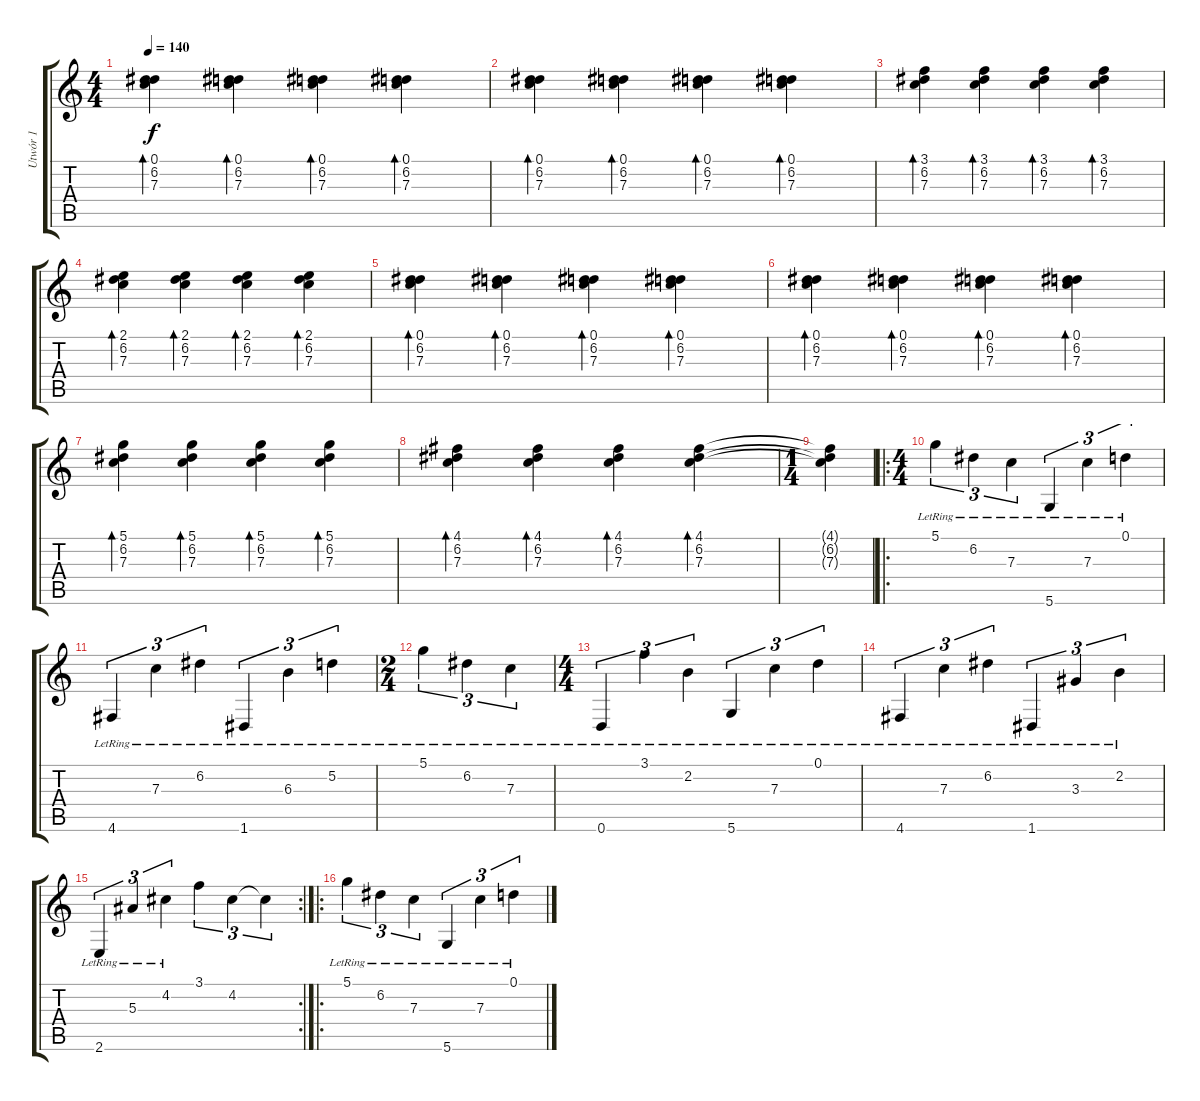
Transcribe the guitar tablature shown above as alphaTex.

\track ("Utwór 1" "Utwór 1") {instrument acousticguitarsteel}
\staff {score tabs}
\tuning (D4 A3 F3 C3 G2 D2) {hide}
\ts (4 4)
\tempo 140
\clef g2
\ks c
(0.1 6.2 7.3).4{bd 120 dy f volume 13 instrument acousticguitarsteel} (0.1 6.2 7.3).4{bd 120} (0.1 6.2 7.3).4{bd 120} (0.1 6.2 7.3).4{bd 120} |
(0.1 6.2 7.3).4{bd 120} (0.1 6.2 7.3).4{bd 120} (0.1 6.2 7.3).4{bd 120} (0.1 6.2 7.3).4{bd 120} |
(3.1 6.2 7.3).4{bd 120} (3.1 6.2 7.3).4{bd 120} (3.1 6.2 7.3).4{bd 120} (3.1 6.2 7.3).4{bd 120} |
(2.1 6.2 7.3).4{bd 120} (2.1 6.2 7.3).4{bd 120} (2.1 6.2 7.3).4{bd 120} (2.1 6.2 7.3).4{bd 120} |
(0.1 6.2 7.3).4{bd 120} (0.1 6.2 7.3).4{bd 120} (0.1 6.2 7.3).4{bd 120} (0.1 6.2 7.3).4{bd 120} |
(0.1 6.2 7.3).4{bd 120} (0.1 6.2 7.3).4{bd 120} (0.1 6.2 7.3).4{bd 120} (0.1 6.2 7.3).4{bd 120} |
(5.1 6.2 7.3).4{bd 120} (5.1 6.2 7.3).4{bd 120} (5.1 6.2 7.3).4{bd 120} (5.1 6.2 7.3).4{bd 120} |
(4.1 6.2 7.3).4{bd 120} (4.1 6.2 7.3).4{bd 120} (4.1 6.2 7.3).4{bd 120} (4.1 6.2 7.3).4{bd 120} |
\ts (1 4)
(4.1{t} 6.2{t} 7.3{t}).4 |
\ro
\ts (4 4)
5.1{lr}.4{tu (3 2)} 6.2{lr}.4{tu (3 2)} 7.3{lr}.4{tu (3 2)} 5.6{lr}.4{tu (3 2)} 7.3{lr}.4{tu (3 2)} 0.1{lr}.4{tu (3 2)} |
4.6{lr}.4{tu (3 2)} 7.3{lr}.4{tu (3 2)} 6.2{lr}.4{tu (3 2)} 1.6{lr}.4{tu (3 2)} 6.3{lr}.4{tu (3 2)} 5.2{lr}.4{tu (3 2)} |
\ts (2 4)
5.1{lr}.4{tu (3 2)} 6.2{lr}.4{tu (3 2)} 7.3{lr}.4{tu (3 2)} |
\ts (4 4)
0.6{lr}.4{tu (3 2)} 3.1{lr}.4{tu (3 2)} 2.2{lr}.4{tu (3 2)} 5.6{lr}.4{tu (3 2)} 7.3{lr}.4{tu (3 2)} 0.1{lr}.4{tu (3 2)} |
4.6{lr}.4{tu (3 2)} 7.3{lr}.4{tu (3 2)} 6.2{lr}.4{tu (3 2)} 1.6{lr}.4{tu (3 2)} 3.3{lr}.4{tu (3 2)} 2.2{lr}.4{tu (3 2)} |
\rc 2
2.6{lr}.4{tu (3 2)} 5.3{lr}.4{tu (3 2)} 4.2{lr}.4{tu (3 2)} 3.1.4{tu (3 2)} 4.2.4{tu (3 2)} 4.2{t}.4{tu (3 2)} |
\ro
5.1{lr}.4{tu (3 2)} 6.2{lr}.4{tu (3 2)} 7.3{lr}.4{tu (3 2)} 5.6{lr}.4{tu (3 2)} 7.3{lr}.4{tu (3 2)} 0.1{lr}.4{tu (3 2)}
